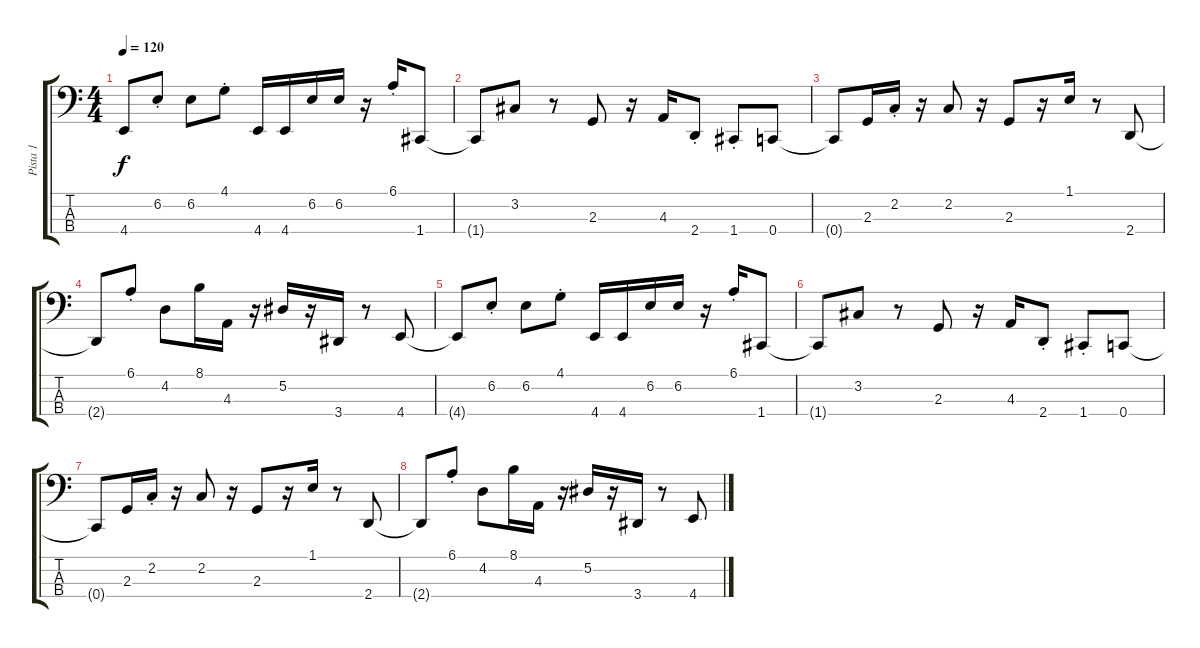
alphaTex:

\track ("Pista 1" "Pista 1") {instrument electricbassfinger}
\staff {score tabs}
\tuning (Eb2 Bb1 F1 C1) {hide}
\ts (4 4)
\tempo 120
\clef f4
\ks c
4.4{t}.8{dy f} 6.2{st}.8 6.2.8 4.1{st}.8 4.4.16 4.4.16 6.2.16 6.2.16 r.16 6.1{st}.16 1.4.8 |
1.4{t}.8 3.2.8 r.8 2.3.8 r.16 4.3.16 2.4{st}.8 1.4{st}.8 0.4.8 |
0.4{t}.8 2.3.16 2.2{st}.16 r.16 2.2.8 r.16 2.3.8 r.16 1.1.16 r.8 2.4.8 |
2.4{t}.8 6.1{st}.8 4.2.8 8.1.16 4.3.16 r.16 5.2.16 r.16 3.4.16 r.8 4.4.8 |
4.4{t}.8 6.2{st}.8 6.2.8 4.1{st}.8 4.4.16 4.4.16 6.2.16 6.2.16 r.16 6.1{st}.16 1.4.8 |
1.4{t}.8 3.2.8 r.8 2.3.8 r.16 4.3.16 2.4{st}.8 1.4{st}.8 0.4.8 |
0.4{t}.8 2.3.16 2.2{st}.16 r.16 2.2.8 r.16 2.3.8 r.16 1.1.16 r.8 2.4.8 |
2.4{t}.8 6.1{st}.8 4.2.8 8.1.16 4.3.16 r.16 5.2.16 r.16 3.4.16 r.8 4.4.8
